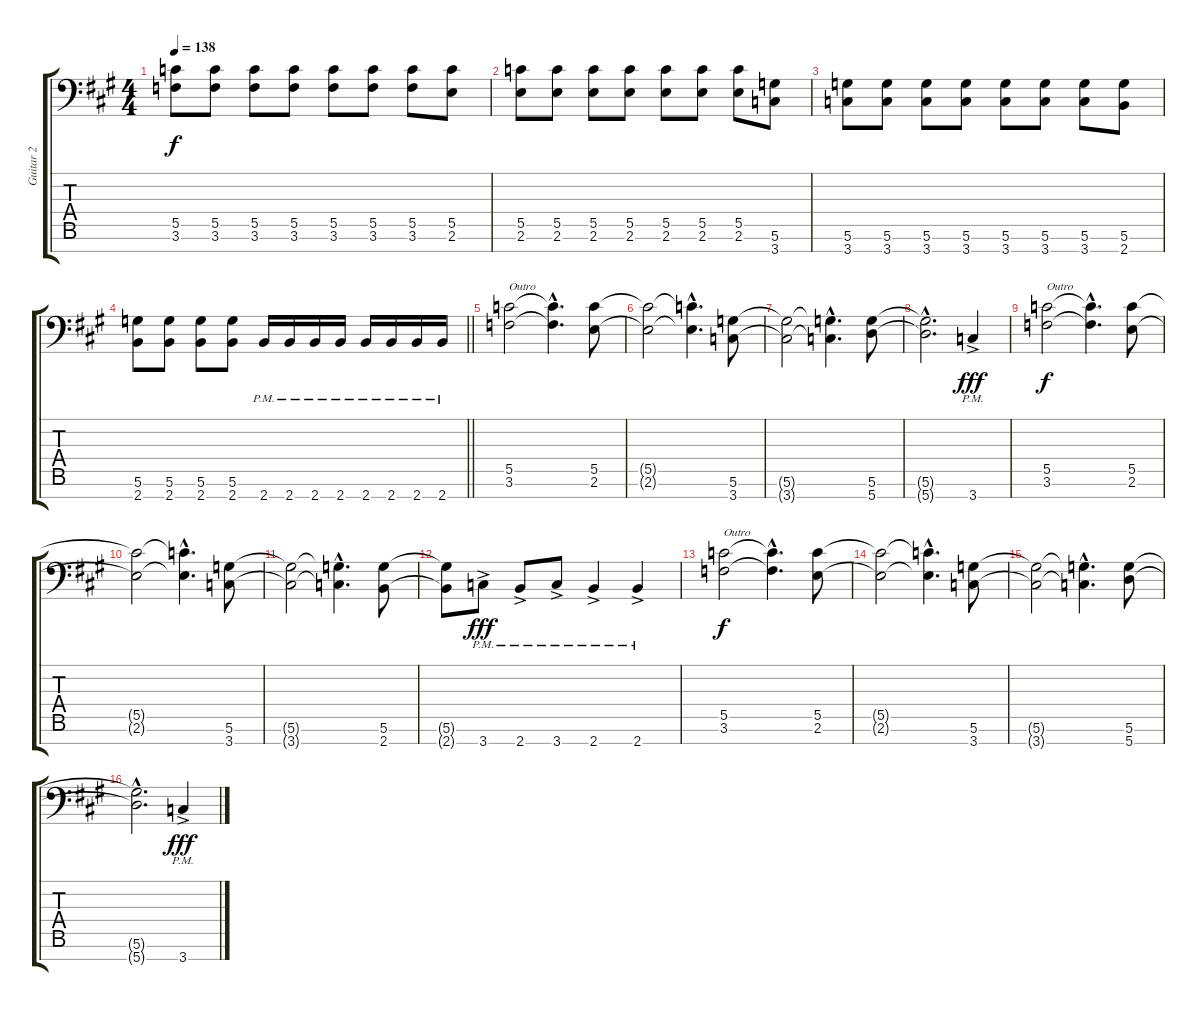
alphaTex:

\track ("Guitar 2" "Guitar 2") {instrument overdrivenguitar}
\staff {score tabs}
\tuning (D4 A3 F3 C3 G2 D2 A1) {hide}
\ts (4 4)
\tempo 138
\clef f4
\ks f#minor
(5.5 3.6).8{dy f} (5.5 3.6).8 (5.5 3.6).8 (5.5 3.6).8 (5.5 3.6).8 (5.5 3.6).8 (5.5 3.6).8 (5.5 2.6).8 |
(5.5 2.6).8 (5.5 2.6).8 (5.5 2.6).8 (5.5 2.6).8 (5.5 2.6).8 (5.5 2.6).8 (5.5 2.6).8 (5.6 3.7).8 |
(5.6 3.7).8 (5.6 3.7).8 (5.6 3.7).8 (5.6 3.7).8 (5.6 3.7).8 (5.6 3.7).8 (5.6 3.7).8 (5.6 2.7).8 |
\barLineRight lightlight
(5.6 2.7).8 (5.6 2.7).8 (5.6 2.7).8 (5.6 2.7).8 2.7{pm}.16 2.7{pm}.16 2.7{pm}.16 2.7{pm}.16 2.7{pm}.16 2.7{pm}.16 2.7{pm}.16 2.7{pm}.16 |
(5.5 3.6).2{txt "Outro"} (5.5{hac t} 3.6{hac t}).4{d} (5.5 2.6).8 |
(5.5{t} 2.6{t}).2 (5.5{hac t} 2.6{hac t}).4{d} (5.6 3.7).8 |
(5.6{t} 3.7{t}).2 (5.6{hac t} 3.7{hac t}).4{d} (5.6 5.7).8 |
(5.6{hac t} 5.7{hac t}).2{d} 3.7{ac pm}.4{dy fff} |
(5.5 3.6).2{txt "Outro" dy f} (5.5{hac t} 3.6{hac t}).4{d} (5.5 2.6).8 |
(5.5{t} 2.6{t}).2 (5.5{hac t} 2.6{hac t}).4{d} (5.6 3.7).8 |
(5.6{t} 3.7{t}).2 (5.6{hac t} 3.7{hac t}).4{d} (5.6 2.7).8 |
(5.6{t} 2.7{t}).8 3.7{ac pm}.8{dy fff} 2.7{ac pm}.8 3.7{ac pm}.8 2.7{ac pm}.4 2.7{ac pm}.4 |
(5.5 3.6).2{txt "Outro" dy f} (5.5{hac t} 3.6{hac t}).4{d} (5.5 2.6).8 |
(5.5{t} 2.6{t}).2 (5.5{hac t} 2.6{hac t}).4{d} (5.6 3.7).8 |
(5.6{t} 3.7{t}).2 (5.6{hac t} 3.7{hac t}).4{d} (5.6 5.7).8 |
(5.6{hac t} 5.7{hac t}).2{d} 3.7{ac pm}.4{dy fff}
